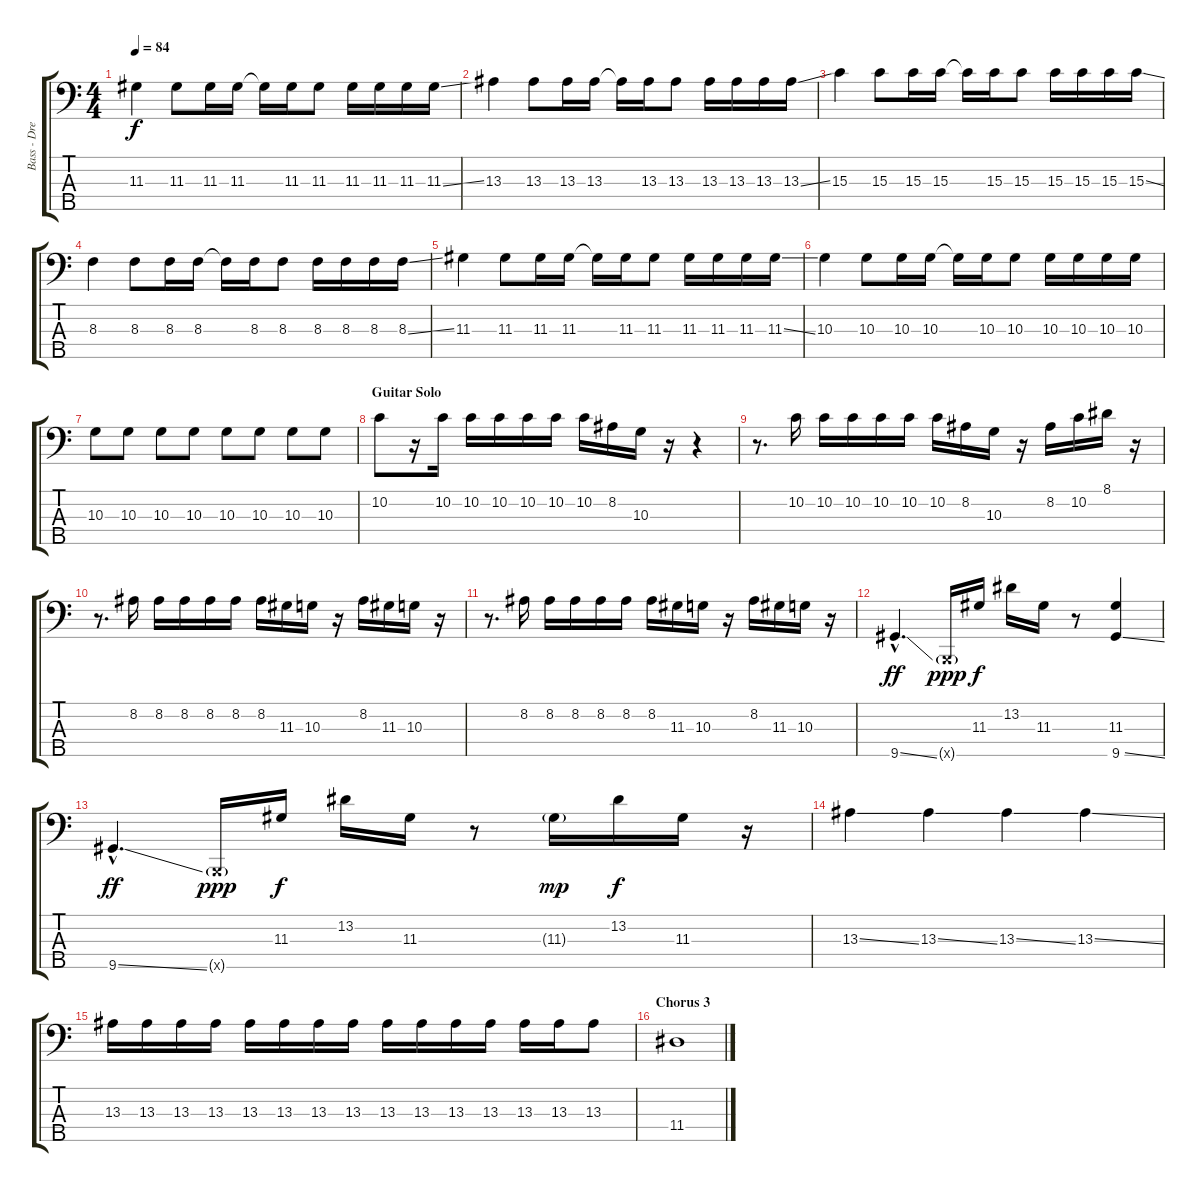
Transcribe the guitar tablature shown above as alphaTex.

\track ("Bass - Drew Roulette" "Bass - Dre") {instrument electricbassfinger}
\staff {score tabs}
\tuning (G2 D2 A1 E1 B0) {hide}
\ts (4 4)
\tempo 84
\clef f4
\ks c
11.3.4{dy f} 11.3.8 11.3.16 11.3.16 11.3{t}.16 11.3.16 11.3.8 11.3.16 11.3.16 11.3.16 11.3{ss}.16 |
13.3.4 13.3.8 13.3.16 13.3.16 13.3{t}.16 13.3.16 13.3.8 13.3.16 13.3.16 13.3.16 13.3{ss}.16 |
15.3.4 15.3.8 15.3.16 15.3.16 15.3{t}.16 15.3.16 15.3.8 15.3.16 15.3.16 15.3.16 15.3{ss}.16 |
8.3.4 8.3.8 8.3.16 8.3.16 8.3{t}.16 8.3.16 8.3.8 8.3.16 8.3.16 8.3.16 8.3{ss}.16 |
11.3.4 11.3.8 11.3.16 11.3.16 11.3{t}.16 11.3.16 11.3.8 11.3.16 11.3.16 11.3.16 11.3{ss}.16 |
10.3.4 10.3.8 10.3.16 10.3.16 10.3{t}.16 10.3.16 10.3.8 10.3.16 10.3.16 10.3.16 10.3.16 |
10.3.8 10.3.8 10.3.8 10.3.8 10.3.8 10.3.8 10.3.8 10.3.8 |
\section ("" "Guitar Solo")
10.2.8 r.16 10.2.16 10.2.16 10.2.16 10.2.16 10.2.16 10.2.16 8.2.16 10.3.16 r.16 r.4 |
r.8{d} 10.2.16 10.2.16 10.2.16 10.2.16 10.2.16 10.2.16 8.2.16 10.3.16 r.16 8.2.16 10.2.16 8.1.16 r.16 |
r.8{d} 8.2.16 8.2.16 8.2.16 8.2.16 8.2.16 8.2.16 11.3.16 10.3.16 r.16 8.2.16 11.3.16 10.3.16 r.16 |
r.8{d} 8.2.16 8.2.16 8.2.16 8.2.16 8.2.16 8.2.16 11.3.16 10.3.16 r.16 8.2.16 11.3.16 10.3.16 r.16 |
9.5{ss hac}.4{d dy ff} 0.5{g x}.16{dy ppp} 11.3.16{dy f} 13.2.16 11.3.16 r.8 (11.3 9.5{ss}).4 |
9.5{ss hac}.4{d dy ff} 0.5{g x}.16{dy ppp} 11.3.16{dy f} 13.2.16 11.3.16 r.8 11.3{g}.16{dy mp} 13.2.16{dy f} 11.3.16 r.16 |
13.3{ss}.4 13.3{ss}.4 13.3{ss}.4 13.3{ss}.4 |
13.3.16 13.3.16 13.3.16 13.3.16 13.3.16 13.3.16 13.3.16 13.3.16 13.3.16 13.3.16 13.3.16 13.3.16 13.3.16 13.3.16 13.3.8 |
\section ("" "Chorus 3")
11.4.1
